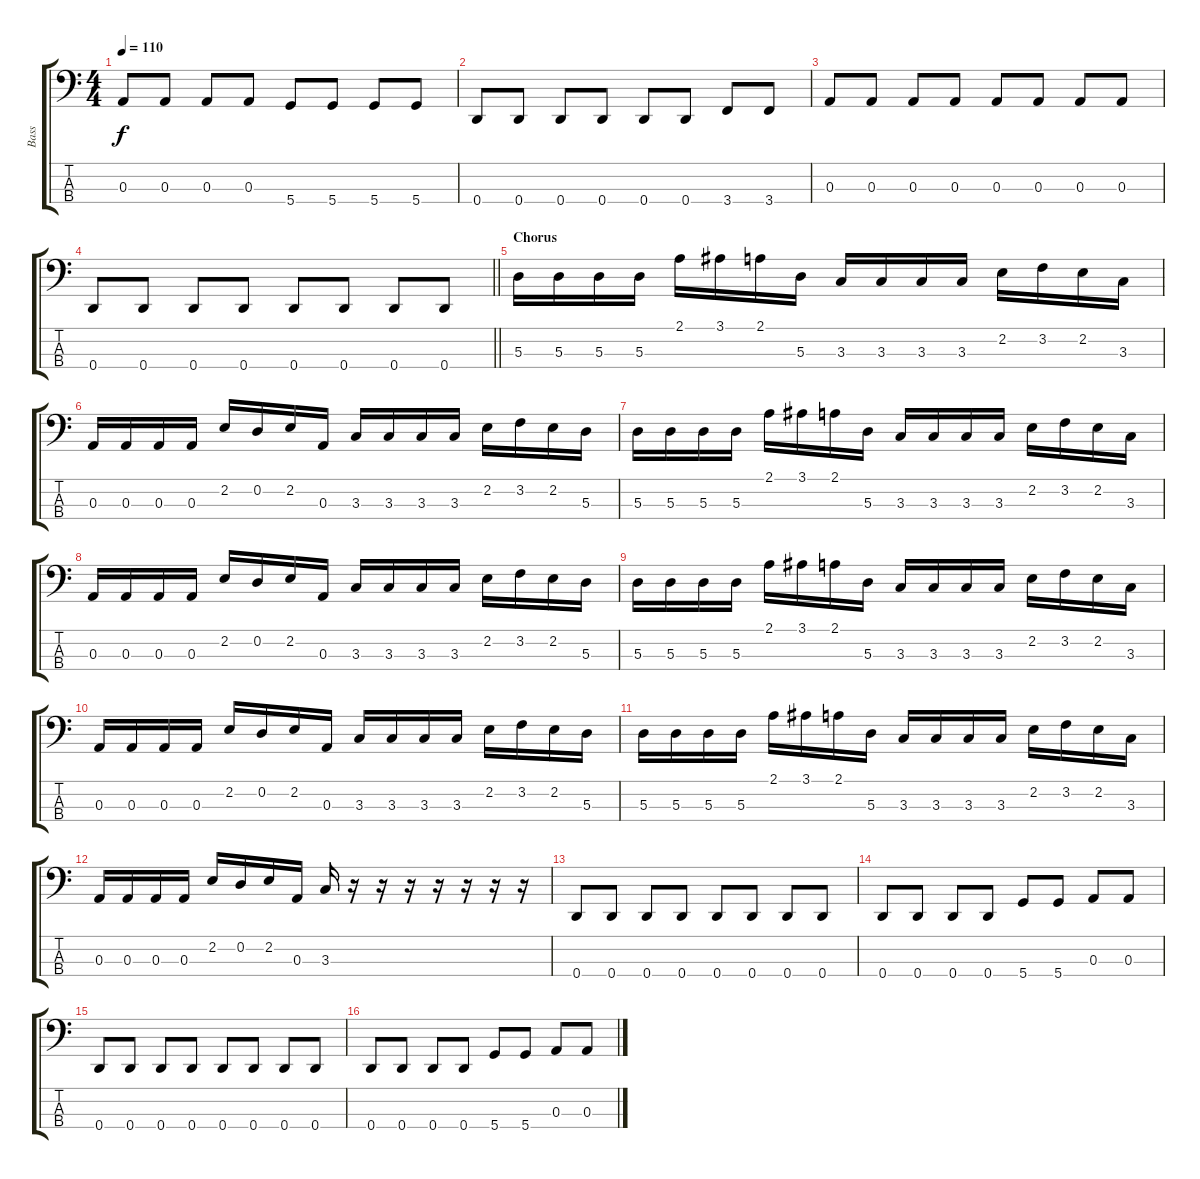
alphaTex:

\track ("Bass" "Bass") {instrument electricbassfinger}
\staff {score tabs}
\tuning (G2 D2 A1 D1) {hide}
\ts (4 4)
\tempo 110
\clef f4
\ks c
0.3.8{dy f} 0.3.8 0.3.8 0.3.8 5.4.8 5.4.8 5.4.8 5.4.8 |
0.4.8 0.4.8 0.4.8 0.4.8 0.4.8 0.4.8 3.4.8 3.4.8 |
0.3.8 0.3.8 0.3.8 0.3.8 0.3.8 0.3.8 0.3.8 0.3.8 |
\barLineRight lightlight
0.4.8 0.4.8 0.4.8 0.4.8 0.4.8 0.4.8 0.4.8 0.4.8 |
\section ("" "Chorus")
5.3.16 5.3.16 5.3.16 5.3.16 2.1.16 3.1.16 2.1.16 5.3.16 3.3.16 3.3.16 3.3.16 3.3.16 2.2.16 3.2.16 2.2.16 3.3.16 |
0.3.16 0.3.16 0.3.16 0.3.16 2.2.16 0.2.16 2.2.16 0.3.16 3.3.16 3.3.16 3.3.16 3.3.16 2.2.16 3.2.16 2.2.16 5.3.16 |
5.3.16 5.3.16 5.3.16 5.3.16 2.1.16 3.1.16 2.1.16 5.3.16 3.3.16 3.3.16 3.3.16 3.3.16 2.2.16 3.2.16 2.2.16 3.3.16 |
0.3.16 0.3.16 0.3.16 0.3.16 2.2.16 0.2.16 2.2.16 0.3.16 3.3.16 3.3.16 3.3.16 3.3.16 2.2.16 3.2.16 2.2.16 5.3.16 |
5.3.16 5.3.16 5.3.16 5.3.16 2.1.16 3.1.16 2.1.16 5.3.16 3.3.16 3.3.16 3.3.16 3.3.16 2.2.16 3.2.16 2.2.16 3.3.16 |
0.3.16 0.3.16 0.3.16 0.3.16 2.2.16 0.2.16 2.2.16 0.3.16 3.3.16 3.3.16 3.3.16 3.3.16 2.2.16 3.2.16 2.2.16 5.3.16 |
5.3.16 5.3.16 5.3.16 5.3.16 2.1.16 3.1.16 2.1.16 5.3.16 3.3.16 3.3.16 3.3.16 3.3.16 2.2.16 3.2.16 2.2.16 3.3.16 |
0.3.16 0.3.16 0.3.16 0.3.16 2.2.16 0.2.16 2.2.16 0.3.16 3.3.16 r.16 r.16 r.16 r.16 r.16 r.16 r.16 |
0.4.8 0.4.8 0.4.8 0.4.8 0.4.8 0.4.8 0.4.8 0.4.8 |
0.4.8 0.4.8 0.4.8 0.4.8 5.4.8 5.4.8 0.3.8 0.3.8 |
0.4.8 0.4.8 0.4.8 0.4.8 0.4.8 0.4.8 0.4.8 0.4.8 |
0.4.8 0.4.8 0.4.8 0.4.8 5.4.8 5.4.8 0.3.8 0.3.8
